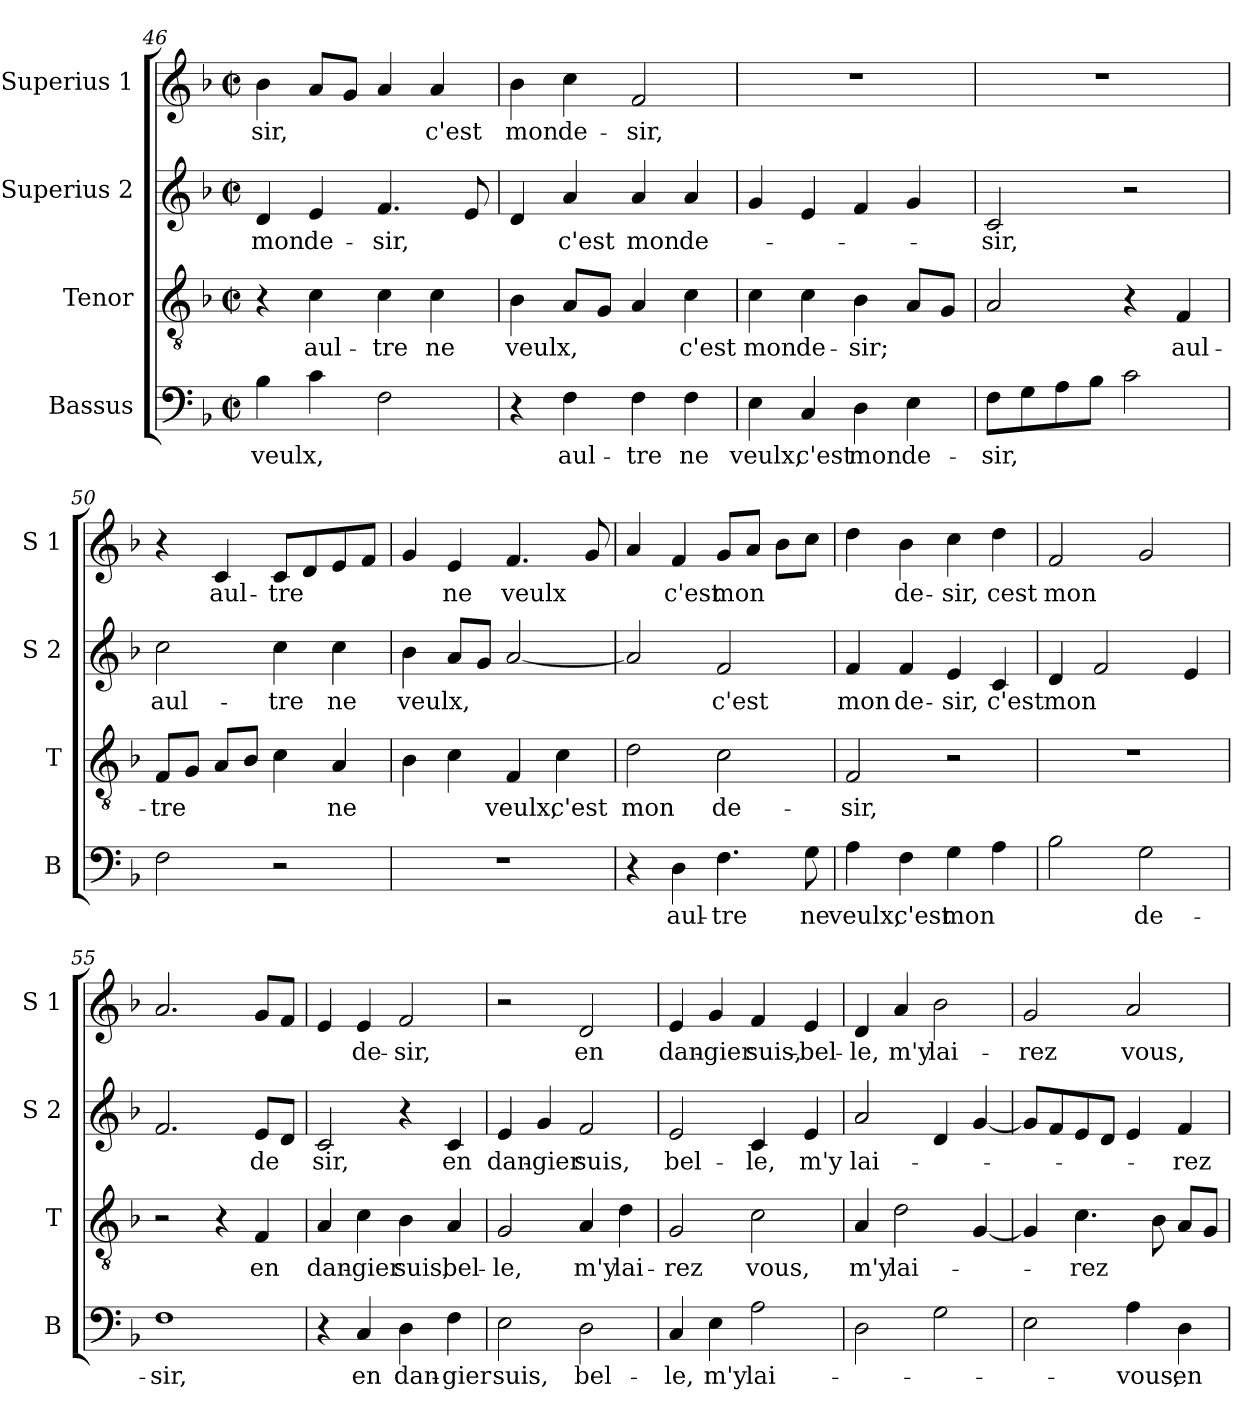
**kern	**text	**kern	**text	**kern	**text	**kern	**text
*part4	*part4	*part3	*part3	*part2	*part2	*part1	*part1
*staff4	*staff4	*staff3	*staff3	*staff2	*staff2	*staff1	*staff1
*I"Bassus	*	*I"Tenor	*	*I"Superius 2	*	*I"Superius 1	*
*I'B	*	*I'T	*	*I'S 2	*	*I'S 1	*
*clefF4	*	*clefGv2	*	*clefG2	*	*clefG2	*
*k[b-]	*	*k[b-]	*	*k[b-]	*	*k[b-]	*
*F:	*	*F:	*	*F:	*	*F:	*
*M2/2	*	*M2/2	*	*M2/2	*	*M2/2	*
*met(c|)	*	*met(c|)	*	*met(c|)	*	*met(c|)	*
=46	=46	=46	=46	=46	=46	=46	=46
4B-\	veulx,	4r	.	4d/	mon	4b-\	-sir,
4c\	.	4c\	aul-	4e/	de-	8a/L	.
.	.	.	.	.	.	8g/J	.
2F\	.	4c\	-tre	4.f/	-sir,	4a/	.
.	.	4c\	ne	.	.	4a/	c'est
.	.	.	.	8e/	.	.	.
=47	=47	=47	=47	=47	=47	=47	=47
4r	.	4B-\	veulx,	4d/	.	4b-\	mon
4F\	aul-	8A/L	.	4a/	c'est	4cc\	de-
.	.	8G/J	.	.	.	.	.
4F\	-tre	4A/	.	4a/	mon	2f/	-sir,
4F\	ne	4c\	c'est	4a/	de-	.	.
!!LO:LB:g=z
=48	=48	=48	=48	=48	=48	=48	=48
4E\	veulx,	4c\	mon	4g/	.	1r	.
4C/	c'est	4c\	de-	4e/	.	.	.
4D\	mon	4B-\	-sir;	4f/	.	.	.
4E\	de-	8A/L	.	4g/	.	.	.
.	.	8G/J	.	.	.	.	.
=49	=49	=49	=49	=49	=49	=49	=49
8F\L	-sir,	2A/	.	2c/	-sir,	1r	.
8G\	.	.	.	.	.	.	.
8A\	.	.	.	.	.	.	.
8B-\J	.	.	.	.	.	.	.
2c\	.	4r	.	2r	.	.	.
.	.	4F/	aul-	.	.	.	.
=50	=50	=50	=50	=50	=50	=50	=50
2F\	.	8F/L	-tre	2cc\	aul-	4r	.
.	.	8G/J	.	.	.	.	.
.	.	8A/L	.	.	.	4c/	aul-
.	.	8B-/J	.	.	.	.	.
2r	.	4c\	.	4cc\	-tre	8c/L	-tre
.	.	.	.	.	.	8d/	.
.	.	4A/	ne	4cc\	ne	8e/	.
.	.	.	.	.	.	8f/J	.
=51	=51	=51	=51	=51	=51	=51	=51
1r	.	4B-\	.	4b-\	veulx,	4g/	.
.	.	4c\	.	8a/L	.	4e/	ne
.	.	.	.	8g/J	.	.	.
.	.	4F/	veulx,	[2a/	.	4.f/	veulx
.	.	4c\	c'est	.	.	.	.
.	.	.	.	.	.	8g/	.
=52	=52	=52	=52	=52	=52	=52	=52
4r	.	2d\	mon	2a/]	.	4a/	.
4D\	aul-	.	.	.	.	4f/	c'est
4.F\	-tre	2c\	de-	2f/	c'est	8g/L	mon
.	.	.	.	.	.	8a/J	.
.	.	.	.	.	.	8b-\L	.
8G\	ne	.	.	.	.	8cc\J	.
!!LO:LB:g=z
=53	=53	=53	=53	=53	=53	=53	=53
4A\	veulx,	2F/	-sir,	4f/	mon	4dd\	.
4F\	c'est	.	.	4f/	de-	4b-\	de-
4G\	mon	2r	.	4e/	-sir,	4cc\	-sir,
4A\	.	.	.	4c/	c'est	4dd\	cest
=54	=54	=54	=54	=54	=54	=54	=54
2B-\	.	1r	.	4d/	mon	2f/	mon
.	.	.	.	2f/	.	.	.
2G\	de-	.	.	.	.	2g/	.
.	.	.	.	4e/	.	.	.
=55	=55	=55	=55	=55	=55	=55	=55
1F	-sir,	2r	.	2.f/	.	2.a/	.
.	.	4r	.	.	.	.	.
.	.	4F/	en	8e/L	de	8g/L	.
.	.	.	.	8d/J	.	8f/J	.
=56	=56	=56	=56	=56	=56	=56	=56
4r	.	4A/	dan-	2c/	sir,	4e/	.
4C/	en	4c\	-gier	.	.	4e/	de-
4D\	dan-	4B-\	suis,	4r	.	2f/	-sir,
4F\	-gier	4A/	bel-	4c/	en	.	.
=57	=57	=57	=57	=57	=57	=57	=57
2E\	suis,	2G/	-le,	4e/	dan-	2r	.
.	.	.	.	4g/	-gier	.	.
2D\	bel-	4A/	m'y	2f/	suis,	2d/	en
.	.	4d\	lai-	.	.	.	.
!!LO:PB:g=z
=58	=58	=58	=58	=58	=58	=58	=58
4C/	-le,	2G/	-rez	2e/	bel-	4e/	dan-
4E\	m'y	.	.	.	.	4g/	-gier
2A\	lai-	2c\	vous,	4c/	-le,	4f/	suis,-
.	.	.	.	4e/	m'y	4e/	-bel-
=59	=59	=59	=59	=59	=59	=59	=59
2D\	.	4A/	m'y	2a/	lai-	4d/	-le,
.	.	2d\	lai-	.	.	4a/	m'y
2G\	.	.	.	4d/	.	2b-\	lai-
.	.	[4G/	.	[4g/	.	.	.
=60	=60	=60	=60	=60	=60	=60	=60
2E\	.	4G/]	.	8g/L]	.	2g/	-rez
.	.	.	.	8f/	.	.	.
.	.	4.c\	-rez	8e/	.	.	.
.	.	.	.	8d/J	.	.	.
4A\	-vous,	.	.	4e/	.	2a/	vous,
.	.	8B-\	.	.	.	.	.
4D\	en	8A/L	.	4f/	-rez	.	.
.	.	8G/J	.	.	.	.	.
=	=	=	=	=	=	=	=
*-	*-	*-	*-	*-	*-	*-	*-
